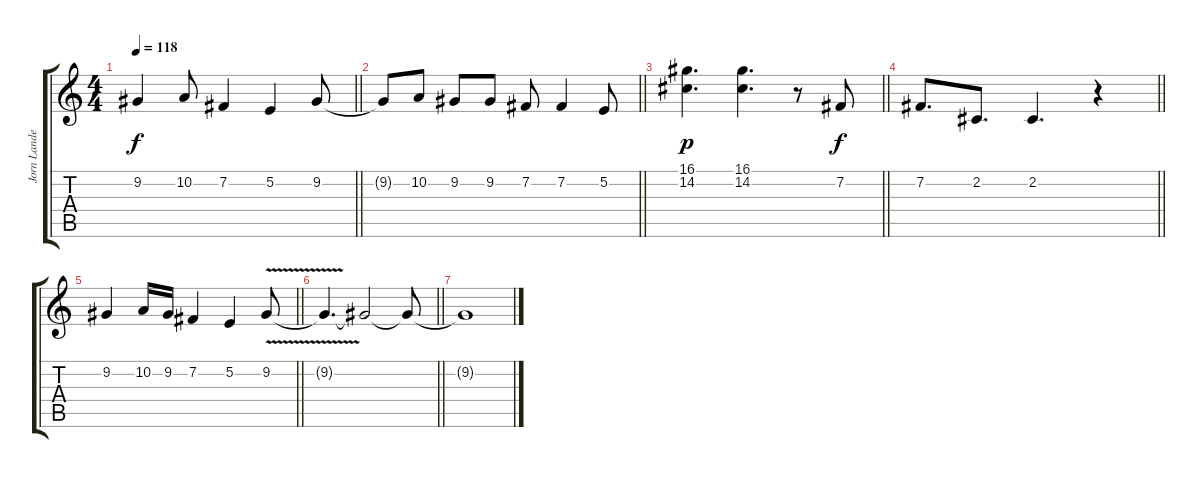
\track ("Jorn Lande" "Jorn Lande") {instrument clarinet}
\staff {score tabs}
\tuning (E4 B3 G3 D3 A2 E2) {hide}
\ts (4 4)
\tempo 118
\clef g2
\barLineRight lightlight
\ks c
9.2.4{dy f} 10.2.8 7.2.4 5.2.4 9.2.8 |
\barLineRight lightlight
9.2{t}.8 10.2.8 9.2.8 9.2.8 7.2.8 7.2.4 5.2.8 |
\barLineRight lightlight
(16.1 14.2).4{d dy p} (16.1 14.2).4{d} r.8 7.2.8{dy f} |
\barLineRight lightlight
7.2.8{d} 2.2.8{d} 2.2.4{d} r.4 |
\barLineRight lightlight
9.2.4 10.2.16 9.2.16 7.2.4 5.2.4 9.2{v}.8 |
\barLineRight lightlight
9.2{t}.4{d} 9.2{t}.2 9.2{t}.8 |
9.2{t}.1
